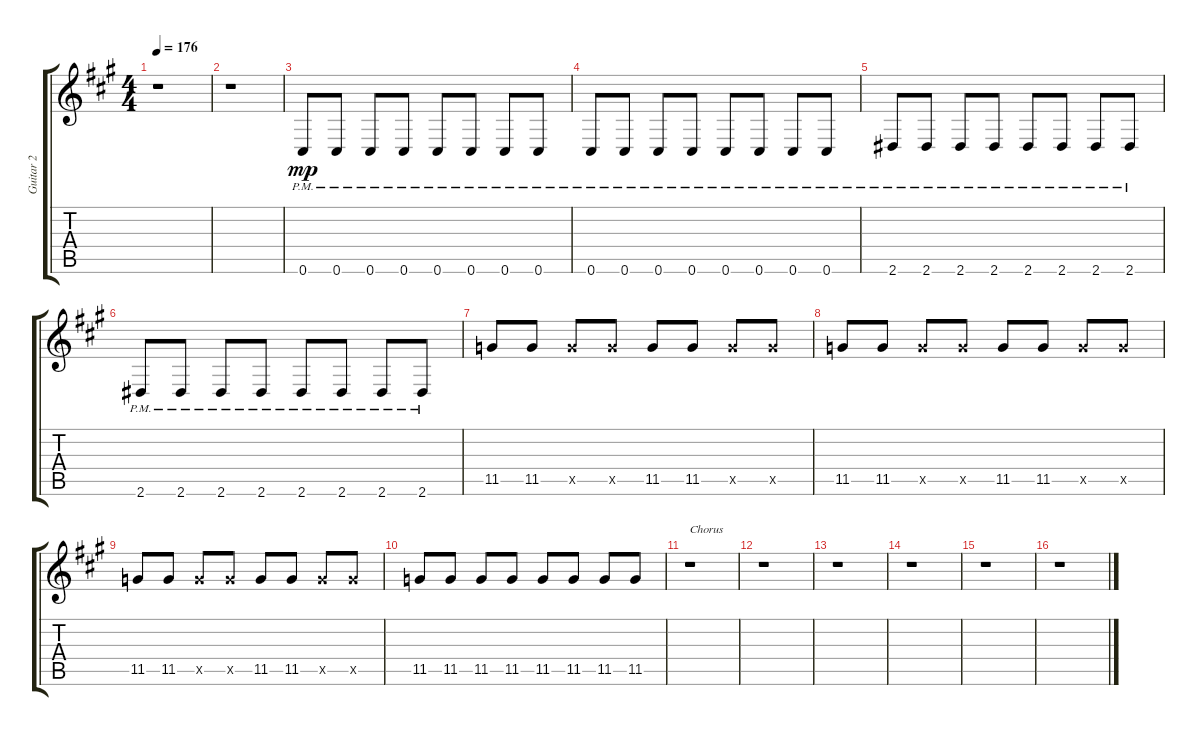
\track ("Guitar 2" "Guitar 2") {instrument distortionguitar}
\staff {score tabs}
\tuning (Eb4 Bb3 Gb3 Db3 Ab2 Db2) {hide}
\ts (4 4)
\tempo 176
\clef g2
\ks a
r.1{dy mp} |
r.1 |
0.6{pm}.8 0.6{pm}.8 0.6{pm}.8 0.6{pm}.8 0.6{pm}.8 0.6{pm}.8 0.6{pm}.8 0.6{pm}.8 |
0.6{pm}.8 0.6{pm}.8 0.6{pm}.8 0.6{pm}.8 0.6{pm}.8 0.6{pm}.8 0.6{pm}.8 0.6{pm}.8 |
2.6{pm}.8 2.6{pm}.8 2.6{pm}.8 2.6{pm}.8 2.6{pm}.8 2.6{pm}.8 2.6{pm}.8 2.6{pm}.8 |
2.6{pm}.8 2.6{pm}.8 2.6{pm}.8 2.6{pm}.8 2.6{pm}.8 2.6{pm}.8 2.6{pm}.8 2.6{pm}.8 |
11.5.8 11.5.8 11.5{x}.8 11.5{x}.8 11.5.8 11.5.8 11.5{x}.8 11.5{x}.8 |
11.5.8 11.5.8 11.5{x}.8 11.5{x}.8 11.5.8 11.5.8 11.5{x}.8 11.5{x}.8 |
11.5.8 11.5.8 11.5{x}.8 11.5{x}.8 11.5.8 11.5.8 11.5{x}.8 11.5{x}.8 |
11.5.8 11.5.8 11.5.8 11.5.8 11.5.8 11.5.8 11.5.8 11.5.8 |
r.1{txt "Chorus"} |
r.1 |
r.1 |
r.1 |
r.1 |
r.1
